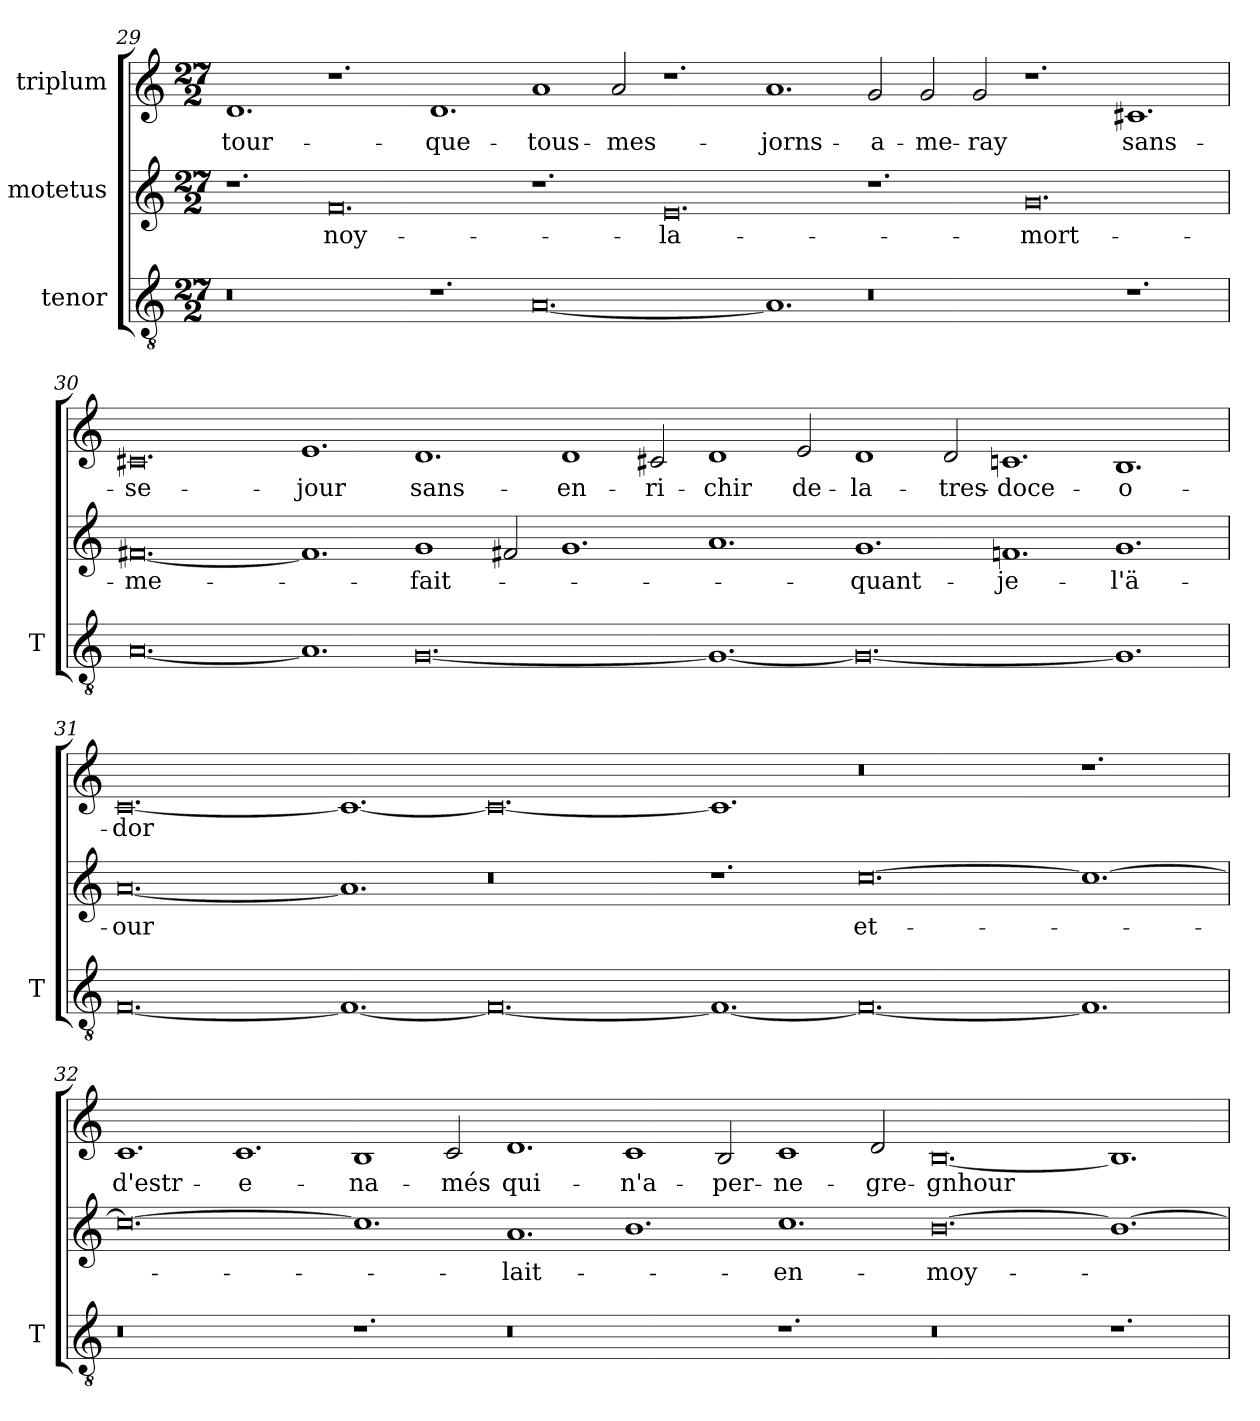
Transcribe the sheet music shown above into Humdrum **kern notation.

**kern	**kern	**text	**kern	**text
*part3	*part2	*part2	*part1	*part1
*staff3	*staff2	*staff2	*staff1	*staff1
*I"tenor	*I"motetus	*	*I"triplum	*
*I'T	*	*	*	*
!!LO:LB:g=z
*clefGv2	*clefG2	*	*clefG2	*
*k[]	*k[]	*	*k[]	*
*C:	*C:	*	*C:	*
*M27/2	*M27/2	*	*M27/2	*
=29	=29	=29	=29	=29
0.r	1.r	.	1.d/	tour-
.	0.f/	noy-	1.r	.
1.r	.	.	1.d/	que-
[0.A/	1.r	.	1a/	tous-
.	.	.	2a/	mes-
.	0.e/	la-	1.r	.
1.A/]	.	.	1.a/	jorns-
0.r	1.r	.	2g/	a-
.	.	.	2g/	-me-
.	.	.	2g/	-ray
.	0.g/	mort-	1.r	.
1.r	.	.	1.c#X/	sans-
!!LO:LB:g=z
=30	=30	=30	=30	=30
[0.A/	[0.f#X/	me-	0.c#X/	se-
1.A/]	1.f#/]	.	1.e/	-jour
[0.G/	1g/	fait-	1.d/	sans-
.	2f#X/	.	.	.
.	1.g/	.	1d/	en-
.	.	.	2c#X/	-ri-
1.G/_	1.a/	.	1d/	-chir
.	.	.	2e/	de-
0.G/_	1.g/	quant-	1d/	la-
.	.	.	2d/	tres-
.	1.fn/	je-	1.cn/	doce-
1.G/]	1.g/	l'ä-	1.B/	o-
=31	=31	=31	=31	=31
[0.F/	[0.a/	-our	[0.c/	-dor
1.F/_	1.a/]	.	1.c/_	.
0.F/_	0.r	.	0.c/_	.
1.F/_	1.r	.	1.c/]	.
0.F/_	[0.cc\	et-	0.r	.
1.F/]	1.cc\_	.	1.r	.
!!LO:PB:g=z
=32	=32	=32	=32	=32
0.r	0.cc\_	.	1.c/	d'estr-
.	.	.	1.c/	e-
1.r	1.cc\]	.	1B/	-na-
.	.	.	2c/	-més
0.r	1.a/	lait-	1.d/	qui-
.	1.b\	.	1c/	n'a-
.	.	.	2B/	per-
1.r	1.cc\	en-	1c/	ne-
.	.	.	2d/	gre-
0.r	[0.b\	moy-	[0.B/	-gnhour
1.r	1.b\_	.	1.B/]	.
=	=	=	=	=
*-	*-	*-	*-	*-
